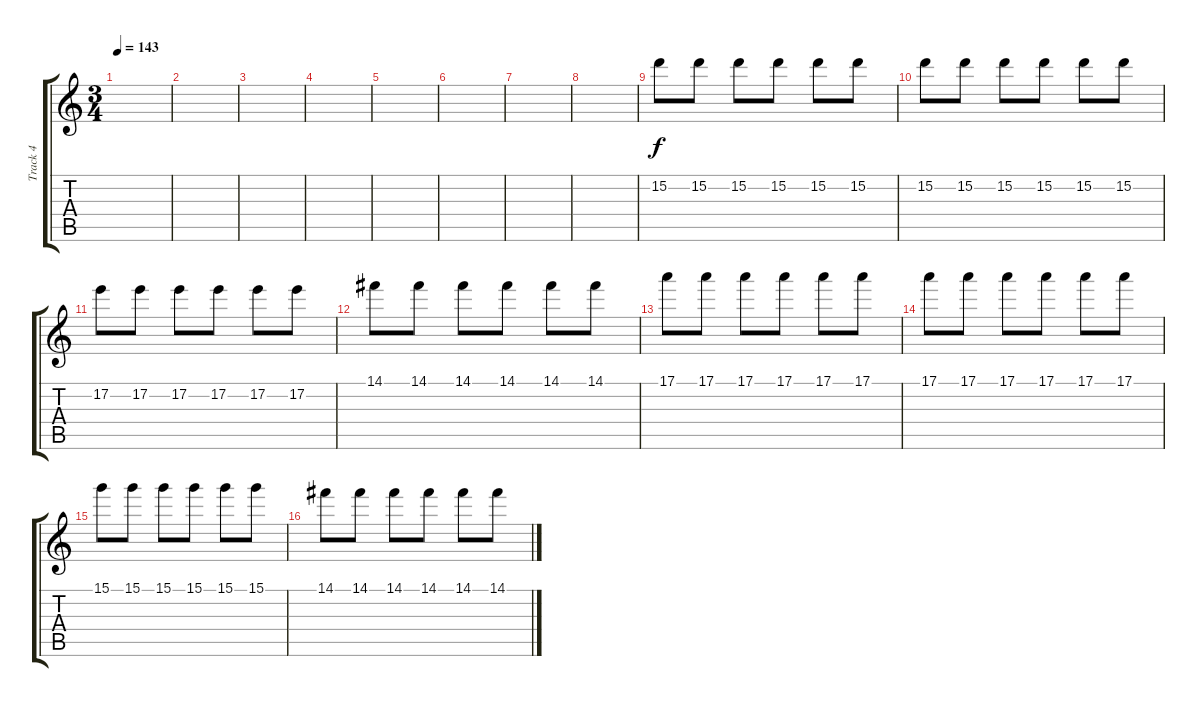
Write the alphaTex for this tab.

\track ("Track 4" "Track 4") {instrument distortionguitar}
\staff {score tabs}
\tuning (E4 B3 G3 D3 A2 D2) {hide}
\ts (3 4)
\tempo 143
\clef g2
\ks c
|
|
|
|
|
|
|
|
15.2.8 15.2.8 15.2.8 15.2.8 15.2.8 15.2.8 |
15.2.8 15.2.8 15.2.8 15.2.8 15.2.8 15.2.8 |
17.2.8 17.2.8 17.2.8 17.2.8 17.2.8 17.2.8 |
14.1.8 14.1.8 14.1.8 14.1.8 14.1.8 14.1.8 |
17.1.8 17.1.8 17.1.8 17.1.8 17.1.8 17.1.8 |
17.1.8 17.1.8 17.1.8 17.1.8 17.1.8 17.1.8 |
15.1.8 15.1.8 15.1.8 15.1.8 15.1.8 15.1.8 |
14.1.8 14.1.8 14.1.8 14.1.8 14.1.8 14.1.8
